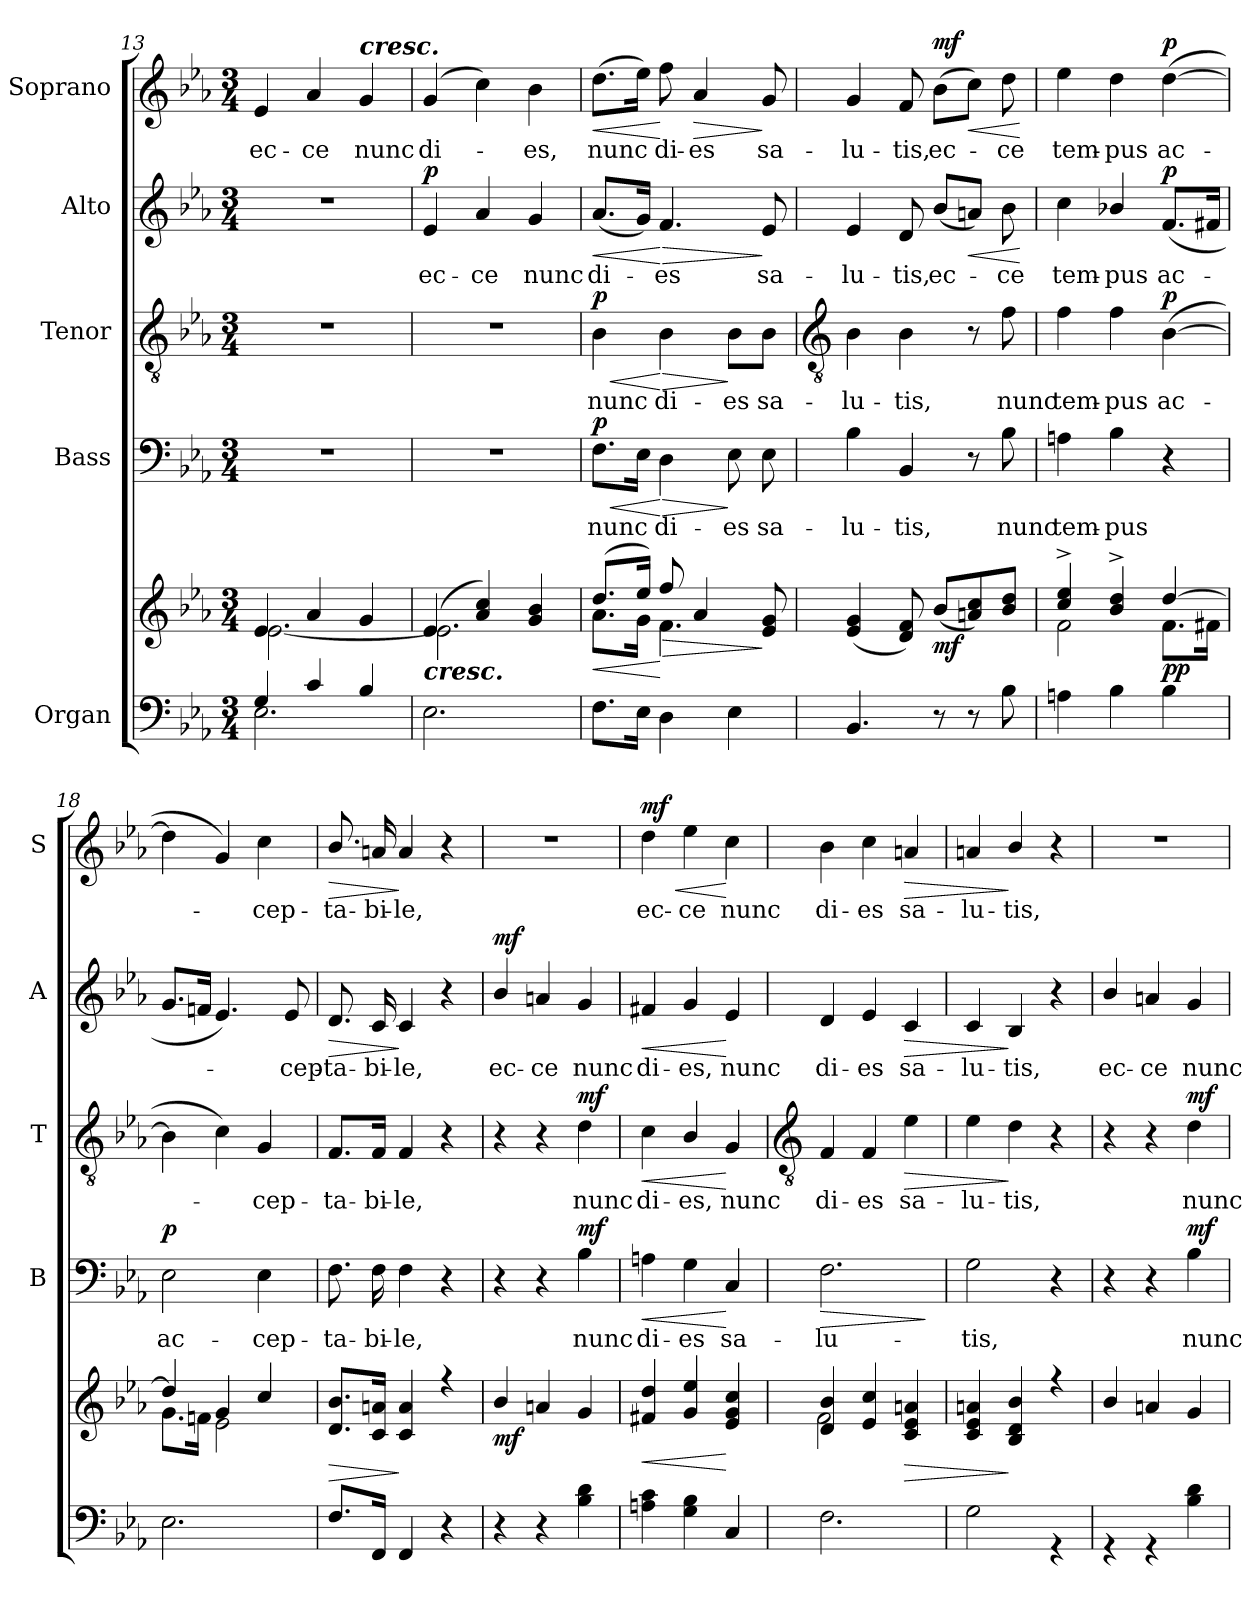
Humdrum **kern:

**kern	**kern	**dynam	**kern	**text	**dynam	**kern	**text	**dynam	**kern	**text	**dynam	**kern	**text	**dynam
*part5	*part5	*part5	*part4	*part4	*part4	*part3	*part3	*part3	*part2	*part2	*part2	*part1	*part1	*part1
*staff6	*staff5	*staff5/6	*staff4	*staff4	*staff4	*staff3	*staff3	*staff3	*staff2	*staff2	*staff2	*staff1	*staff1	*staff1
*I"Organ	*	*	*I"Bass	*	*	*I"Tenor	*	*	*I"Alto	*	*	*I"Soprano	*	*
*	*	*	*I'B	*	*	*I'T	*	*	*I'A	*	*	*I'S	*	*
*clefF4	*clefG2	*	*clefF4	*	*	*clefGv2	*	*	*clefG2	*	*	*clefG2	*	*
*k[b-e-a-]	*k[b-e-a-]	*	*k[b-e-a-]	*	*	*k[b-e-a-]	*	*	*k[b-e-a-]	*	*	*k[b-e-a-]	*	*
*E-:	*E-:	*	*E-:	*	*	*E-:	*	*	*E-:	*	*	*E-:	*	*
*M3/4	*M3/4	*	*M3/4	*	*	*M3/4	*	*	*M3/4	*	*	*M3/4	*	*
=13	=13	=13	=13	=13	=13	=13	=13	=13	=13	=13	=13	=13	=13	=13
*^	*^	*	*	*	*	*	*	*	*	*	*	*	*	*
!	!	!	!	!	!LO:N:vis=1	!	!	!LO:N:vis=1	!	!	!LO:N:vis=1	!	!	!	!LO:LY:b	!
4G/	2.E-\	4e-/	[2.e-\	.	2.r	.	.	2.r	.	.	2.r	.	.	4e-	ec-	.
!	!	!	!	!	!	!	!	!	!	!	!	!	!	!	!LO:LY:b	!
4c/	.	4a-/	.	.	.	.	.	.	.	.	.	.	.	4a-	-ce	.
!	!	!	!	!	!	!	!	!	!	!	!	!	!	!LO:TX:a:Bi:t=cresc.	!	!
!	!	!	!	!	!	!	!	!	!	!	!	!	!	!	!LO:LY:b	!
4B-/	.	4g/	.	.	.	.	.	.	.	.	.	.	.	4g	nunc	.
=14	=14	=14	=14	=14	=14	=14	=14	=14	=14	=14	=14	=14	=14	=14	=14	=14
!	!	!LO:TX:b:Bi:t=cresc.	!	!	!	!	!	!	!	!	!	!	!	!	!	!
!LO:N:vis=1	!	!	!	!	!LO:N:vis=1	!	!	!LO:N:vis=1	!	!	!	!LO:LY:b	!LO:DY:b	!	!LO:LY:b	!
2.ryy	2.E-\	(4e-/	2.e-\]	.	2.r	.	.	2.r	.	.	4e-	ec-	p	(4g	di-	.
!	!	!	!	!	!	!	!	!	!	!	!	!LO:LY:b	!	!	!	!
.	.	4a-/ 4cc/)	.	.	.	.	.	.	.	.	4a-	-ce	.	4cc)	.	.
!	!	!	!	!	!	!	!	!	!	!	!	!LO:LY:b	!	!	!LO:LY:b	!
.	.	4g/ 4b-/	.	.	.	.	.	.	.	.	4g	nunc	.	4b-	es,	.
*v	*v	*	*	*	*	*	*	*	*	*	*	*	*	*	*	*
=15	=15	=15	=15	=15	=15	=15	=15	=15	=15	=15	=15	=15	=15	=15	=15
!	!	!	!LO:HP:b	!	!LO:LY:b	!LO:HP:b	!	!LO:LY:b	!LO:HP:b	!	!LO:LY:b	!LO:HP:b	!	!LO:LY:b	!LO:HP:b
!	!	!	!	!	!	!LO:DY:n=1:b	!	!	!LO:DY:n=1:b	!	!	!	!	!	!
8.F\L	(>8.dd/L	8.a-\L	<	8.FL	nunc	< p	4B-	nunc	< p	(<8.a-L	di-	<	(>8.ddL	nunc	<
16E-\J	16ee-/J)	16g\J	.	16E-J	.	.	.	.	.	16gJ)	.	.	16ee-J)	.	.
!	!	!	!LO:HP:n=1:b	!	!LO:LY:b	!LO:HP:n=1:b	!	!LO:LY:b	!LO:HP:n=1:b	!	!LO:LY:b	!LO:HP:n=1:b	!	!LO:LY:b	!
4D\	8ff/	4.f\	[ >	4D	di-	[ >	4B-	di-	[ >	4.f	es	[ >	8ff	di-	[
!	!	!	!	!	!	!	!	!	!	!	!	!	!	!LO:LY:b	!LO:HP:b
.	4a-/	.	.	.	.	.	.	.	.	.	.	.	4a-	-es	>
!	!	!	!	!	!LO:LY:b	!	!	!LO:LY:b	!	!	!	!	!	!	!
4E-\	.	.	.	8E-	-es	]	8B-\L	-es	]	.	.	.	.	.	.
!	!	!	!	!	!LO:LY:b	!	!	!LO:LY:b	!	!	!LO:LY:b	!	!	!LO:LY:b	!
.	8e-/ 8g/	8ryy	]	8E-	sa-	.	8B-\J	sa-	.	8e-	sa-	]	8g	sa-	]
!!LO:LB:g=z
=16	=16	=16	=16	=16	=16	=16	=16	=16	=16	=16	=16	=16	=16	=16	=16
*	*	*	*	*	*	*	*clefGv2	*	*	*	*	*	*	*	*
!	!	!LO:N:vis=1	!	!	!LO:LY:b	!	!	!LO:LY:b	!	!	!LO:LY:b	!	!	!LO:LY:b	!
4.BB-	(>4e-/ 4g/	2.ryy	.	4B-	-lu-	.	4B-	-lu-	.	4e-	-lu-	.	4g	-lu-	.
!	!	!	!	!	!LO:LY:b	!	!	!LO:LY:b	!	!	!LO:LY:b	!	!	!LO:LY:b	!
.	8d/ 8f/)	.	.	4BB-	-tis,	.	4B-	-tis,	.	8d	-tis,	.	8f	-tis,	.
!	!	!	!LO:DY:b	!	!	!	!	!	!	!	!LO:LY:b	!	!	!LO:LY:b	!LO:DY:b
8r	(>8b-/L	.	mf	.	.	.	.	.	.	(<8b-L	ec-	.	(>8b-L	ec-	mf
!	!	!	!	!	!	!	!	!	!	!	!	!LO:HP:b	!	!	!LO:HP:b
8r	8an/ 8cc/)	.	.	8r	.	.	8r	.	.	8anJ)	.	<	8ccJ)	.	<
!	!	!	!	!	!LO:LY:b	!	!	!LO:LY:b	!	!	!LO:LY:b	!	!	!LO:LY:b	!
8B-	8b-/ 8dd/J	.	.	8B-	nunc	.	8f	nunc	.	8b-	ce	.	8dd	ce	.
*	*v	*v	*	*	*	*	*	*	*	*	*	*	*	*	*
.	.	.	.	.	.	.	.	.	.	.	[	.	.	[
=17	=17	=17	=17	=17	=17	=17	=17	=17	=17	=17	=17	=17	=17	=17
*	*^	*	*	*	*	*	*	*	*	*	*	*	*	*
!	!	!	!	!	!LO:LY:b	!	!	!LO:LY:b	!	!	!LO:LY:b	!	!	!LO:LY:b	!
4An	4cc/^ 4ee-/^	2f\	.	4An	tem-	.	4f	tem-	.	4cc	tem-	.	4ee-	tem-	.
!	!	!	!	!	!LO:LY:b	!	!	!LO:LY:b	!	!	!LO:LY:b	!	!	!LO:LY:b	!
4B-	4b-/^ 4dd/^	.	.	4B-	-pus	.	4f	-pus	.	4b-X/	-pus	.	4dd	-pus	.
!	!	!	!LO:DY:b	!	!	!	!	!LO:LY:b	!	!	!LO:LY:b	!	!	!LO:LY:b	!
!	!	!	!LO:DY:n=1:b	!	!	!	!	!	!LO:DY:b	!	!	!LO:DY:b	!	!	!LO:DY:b
4B-	[4dd/	8.f\L	p p	4r	.	.	(>[4B-	ac-	p	(<8.fL	ac-	p	(>[4dd	ac-	p
.	.	16f#X\J	.	.	.	.	.	.	.	16f#XJ	.	.	.	.	.
=18	=18	=18	=18	=18	=18	=18	=18	=18	=18	=18	=18	=18	=18	=18	=18
!	!	!	!	!	!LO:LY:b	!LO:DY:b	!	!	!	!	!	!	!	!	!
2.E-	4dd/]	8.g\L	.	2E-	ac-	p	4B-]	.	.	8.gL	.	.	4dd]	.	.
.	.	16fn\J	.	.	.	.	.	.	.	16fnJ	.	.	.	.	.
.	4g/	2e-\	.	.	.	.	4c)	.	.	4.e-)	.	.	4g)	.	.
!	!	!	!	!	!LO:LY:b	!	!	!LO:LY:b	!	!	!	!	!	!LO:LY:b	!
.	4cc/	.	.	4E-	-cep-	.	4G	cep-	.	.	.	.	4cc	cep-	.
!	!	!	!	!	!	!	!	!	!	!	!LO:LY:b	!	!	!	!
.	.	.	.	.	.	.	.	.	.	8e-	cep-	.	.	.	.
=19	=19	=19	=19	=19	=19	=19	=19	=19	=19	=19	=19	=19	=19	=19	=19
!	!	!LO:N:vis=1	!LO:HP:b	!	!LO:LY:b	!	!	!LO:LY:b	!	!	!LO:LY:b	!LO:HP:b	!	!LO:LY:b	!LO:HP:b
8.FL	8.d/ 8.b-/L	2.ryy	>	8.F	-ta-	.	8.F/L	-ta-	.	8.d	-ta-	>	8.b-/	-ta-	>
!	!	!	!	!	!LO:LY:b	!	!	!LO:LY:b	!	!	!LO:LY:b	!	!	!LO:LY:b	!
16FFJ	16c/ 16an/J	.	.	16F	-bi-	.	16F/Jk	-bi-	.	16c	-bi-	.	16an	-bi-	.
!	!	!	!	!	!LO:LY:b	!	!	!LO:LY:b	!	!	!LO:LY:b	!	!	!LO:LY:b	!
4FF	4c/ 4a/	.	]	4F	-le,	.	4F	-le,	.	4c	-le,	]	4a	-le,	]
4r	4r	.	.	4r	.	.	4r	.	.	4r	.	.	4r	.	.
=20	=20	=20	=20	=20	=20	=20	=20	=20	=20	=20	=20	=20	=20	=20	=20
!	!	!LO:N:vis=1	!LO:DY:b	!	!	!	!	!	!	!	!LO:LY:b	!LO:DY:b	!LO:N:vis=1	!	!
4r	4b-/	2.ryy	mf	4r	.	.	4r	.	.	4b-/	ec-	mf	2.r	.	.
!	!	!	!	!	!	!	!	!	!	!	!LO:LY:b	!	!	!	!
4r	4an/	.	.	4r	.	.	4r	.	.	4an	-ce	.	.	.	.
!	!	!	!	!	!LO:LY:b	!LO:DY:b	!	!LO:LY:b	!LO:DY:b	!	!LO:LY:b	!	!	!	!
4B- 4d	4g/	.	.	4B-	nunc	mf	4d	nunc	mf	4g	nunc	.	.	.	.
=21	=21	=21	=21	=21	=21	=21	=21	=21	=21	=21	=21	=21	=21	=21	=21
!	!	!LO:N:vis=1	!LO:HP:b	!	!LO:LY:b	!LO:HP:b	!	!LO:LY:b	!LO:HP:b	!	!LO:LY:b	!LO:HP:b	!	!LO:LY:b	!LO:HP:b
!	!	!	!	!	!	!	!	!	!	!	!	!	!	!	!LO:DY:n=1:b
4An 4c	4f#X/ 4dd/	2.ryy	<	4An	di-	<	4c	di-	<	4f#X	di-	<	4dd	ec-	< mf
!	!	!	!	!	!LO:LY:b	!	!	!LO:LY:b	!	!	!LO:LY:b	!	!	!LO:LY:b	!
4G 4B-	4g/ 4ee-/	.	.	4G	-es	.	4B-/	-es,	.	4g	-es,	.	4ee-	-ce	.
!	!	!	!	!	!LO:LY:b	!	!	!LO:LY:b	!	!	!LO:LY:b	!	!	!LO:LY:b	!
4C	4e-/ 4g/ 4cc/	.	[	4C	sa-	[	4G	nunc	[	4e-	nunc	[	4cc	nunc	[
!!LO:LB:g=z
=22	=22	=22	=22	=22	=22	=22	=22	=22	=22	=22	=22	=22	=22	=22	=22
*	*	*	*	*	*	*	*clefGv2	*	*	*	*	*	*	*	*
!LO:N:vis=1	!	!	!	!	!LO:LY:b	!LO:HP:b	!	!LO:LY:b	!	!	!LO:LY:b	!	!	!LO:LY:b	!
*^	*	*	*	*	*	*	*	*	*	*	*	*	*	*	*
2.ryy	2.F	4d/ 4b-/	2f\	.	2.F	-lu-	>	4F	di-	.	4d	di-	.	4b-	di-	.
!	!	!	!	!	!	!	!	!	!LO:LY:b	!	!	!LO:LY:b	!	!	!LO:LY:b	!
.	.	4e-/ 4cc/	.	.	.	.	.	4F	-es	.	4e-	-es	.	4cc	-es	.
!	!	!	!	!LO:HP:b	!	!	!	!	!LO:LY:b	!LO:HP:b	!	!LO:LY:b	!LO:HP:b	!	!LO:LY:b	!LO:HP:b
.	.	4c/ 4e-/ 4an/	4ryy	>	.	.	.	4e-	sa-	>	4c	sa-	>	4an	sa-	>
*v	*v	*	*	*	*	*	*	*	*	*	*	*	*	*	*	*
*	*v	*v	*	*	*	*	*	*	*	*	*	*	*	*	*
.	.	.	.	.	]	.	.	.	.	.	.	.	.	.
=23	=23	=23	=23	=23	=23	=23	=23	=23	=23	=23	=23	=23	=23	=23
*	*^	*	*	*	*	*	*	*	*	*	*	*	*	*
!LO:N:vis=1	!	!LO:N:vis=1	!	!	!LO:LY:b	!	!	!LO:LY:b	!	!	!LO:LY:b	!	!	!LO:LY:b	!
*^	*	*	*	*	*	*	*	*	*	*	*	*	*	*	*
2.ryy	2G	4c/ 4e-/ 4an/	2.ryy	.	2G	-tis,	.	4e-	-lu-	.	4c	-lu-	.	4an	-lu-	.
!	!	!	!	!	!	!	!	!	!LO:LY:b	!	!	!LO:LY:b	!	!	!LO:LY:b	!
.	.	4B-/ 4d/ 4b-/	.	]	.	.	.	4d	-tis,	]	4B-	-tis,	]	4b-/	-tis,	]
.	4r	4r	.	.	4r	.	.	4r	.	.	4r	.	.	4r	.	.
=24	=24	=24	=24	=24	=24	=24	=24	=24	=24	=24	=24	=24	=24	=24	=24	=24
!LO:N:vis=1	!	!	!LO:N:vis=1	!	!	!	!	!	!	!	!	!LO:LY:b	!	!LO:N:vis=1	!	!
2.ryy	4r	4b-/	2.ryy	.	4r	.	.	4r	.	.	4b-/	ec-	.	2.r	.	.
!	!	!	!	!	!	!	!	!	!	!	!	!LO:LY:b	!	!	!	!
.	4r	4an/	.	.	4r	.	.	4r	.	.	4an	-ce	.	.	.	.
!	!	!	!	!	!	!LO:LY:b	!LO:DY:b	!	!LO:LY:b	!LO:DY:b	!	!LO:LY:b	!	!	!	!
.	4B- 4d	4g/	.	.	4B-	nunc	mf	4d	nunc	mf	4g	nunc	.	.	.	.
*v	*v	*	*	*	*	*	*	*	*	*	*	*	*	*	*	*
*	*v	*v	*	*	*	*	*	*	*	*	*	*	*	*	*
=	=	=	=	=	=	=	=	=	=	=	=	=	=	=
*-	*-	*-	*-	*-	*-	*-	*-	*-	*-	*-	*-	*-	*-	*-
